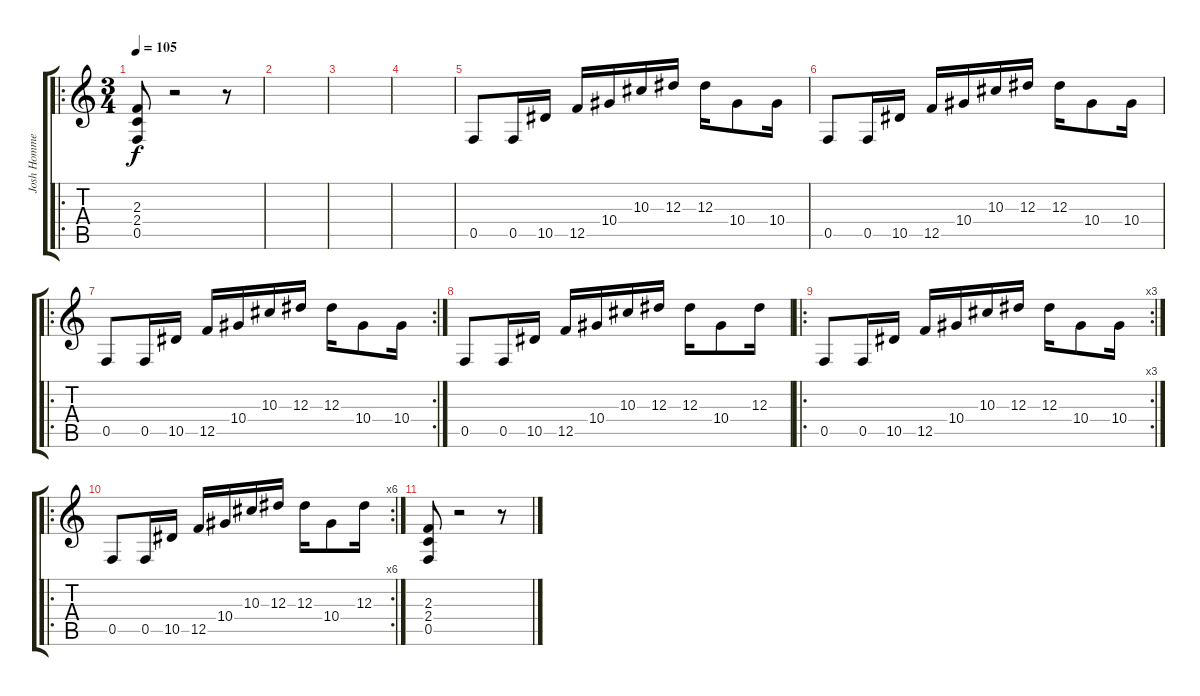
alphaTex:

\track ("Josh Homme" "Josh Homme") {instrument distortionguitar}
\staff {score tabs}
\tuning (C4 G3 Eb3 Bb2 F2 C2) {hide}
\ro
\ts (3 4)
\tempo 105
\clef g2
\ks c
(2.3 2.4 0.5).8{dy f} r.2 r.8 |
|
|
|
0.5.8 0.5.16 10.5.16 12.5.16 10.4.16 10.3.16 12.3.16 12.3.16 10.4.8 10.4.16 |
0.5.8 0.5.16 10.5.16 12.5.16 10.4.16 10.3.16 12.3.16 12.3.16 10.4.8 10.4.16 |
\ro
\rc 2
0.5.8 0.5.16 10.5.16 12.5.16 10.4.16 10.3.16 12.3.16 12.3.16 10.4.8 10.4.16 |
0.5.8 0.5.16 10.5.16 12.5.16 10.4.16 10.3.16 12.3.16 12.3.16 10.4.8 12.3.16 |
\ro
\rc 3
0.5.8 0.5.16 10.5.16 12.5.16 10.4.16 10.3.16 12.3.16 12.3.16 10.4.8 10.4.16 |
\ro
\rc 6
0.5.8 0.5.16 10.5.16 12.5.16 10.4.16 10.3.16 12.3.16 12.3.16 10.4.8 12.3.16 |
(2.3 2.4 0.5).8 r.2 r.8
